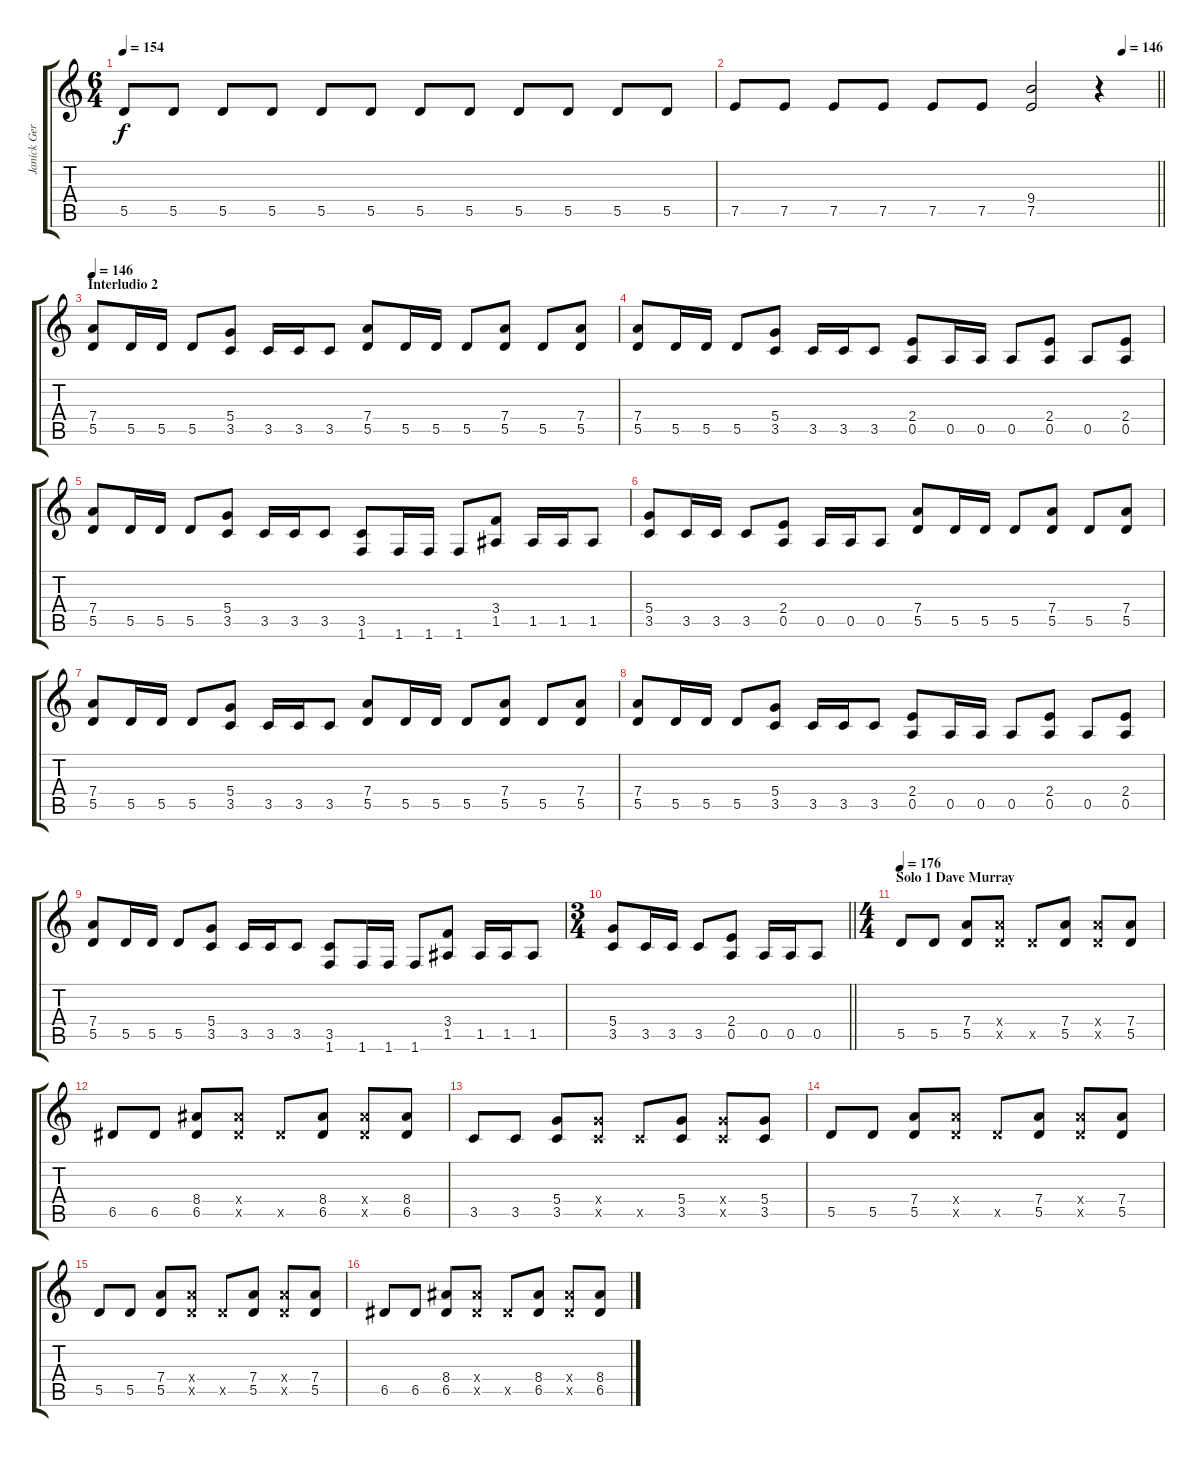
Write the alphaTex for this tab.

\track ("Janick Gers" "Janick Ger") {instrument distortionguitar}
\staff {score tabs}
\tuning (E4 B3 G3 D3 A2 E2) {hide}
\ts (6 4)
\tempo 154
\clef g2
\ks c
5.5.8{dy f} 5.5.8 5.5.8 5.5.8 5.5.8 5.5.8 5.5.8 5.5.8 5.5.8 5.5.8 5.5.8 5.5.8 |
\tempo (146 0.9166666666666666)
\barLineRight lightlight
7.5.8 7.5.8 7.5.8 7.5.8 7.5.8 7.5.8 (9.4 7.5).2 r.4 |
\section ("" "Interludio 2")
\tempo 146
(7.4 5.5).8 5.5.16 5.5.16 5.5.8 (5.4 3.5).8 3.5.16 3.5.16 3.5.8 (7.4 5.5).8 5.5.16 5.5.16 5.5.8 (7.4 5.5).8 5.5.8 (7.4 5.5).8 |
(7.4 5.5).8 5.5.16 5.5.16 5.5.8 (5.4 3.5).8 3.5.16 3.5.16 3.5.8 (2.4 0.5).8 0.5.16 0.5.16 0.5.8 (2.4 0.5).8 0.5.8 (2.4 0.5).8 |
(7.4 5.5).8 5.5.16 5.5.16 5.5.8 (5.4 3.5).8 3.5.16 3.5.16 3.5.8 (3.5 1.6).8 1.6.16 1.6.16 1.6.8 (3.4 1.5).8 1.5.16 1.5.16 1.5.8 |
(5.4 3.5).8 3.5.16 3.5.16 3.5.8 (2.4 0.5).8 0.5.16 0.5.16 0.5.8 (7.4 5.5).8 5.5.16 5.5.16 5.5.8 (7.4 5.5).8 5.5.8 (7.4 5.5).8 |
(7.4 5.5).8 5.5.16 5.5.16 5.5.8 (5.4 3.5).8 3.5.16 3.5.16 3.5.8 (7.4 5.5).8 5.5.16 5.5.16 5.5.8 (7.4 5.5).8 5.5.8 (7.4 5.5).8 |
(7.4 5.5).8 5.5.16 5.5.16 5.5.8 (5.4 3.5).8 3.5.16 3.5.16 3.5.8 (2.4 0.5).8 0.5.16 0.5.16 0.5.8 (2.4 0.5).8 0.5.8 (2.4 0.5).8 |
(7.4 5.5).8 5.5.16 5.5.16 5.5.8 (5.4 3.5).8 3.5.16 3.5.16 3.5.8 (3.5 1.6).8 1.6.16 1.6.16 1.6.8 (3.4 1.5).8 1.5.16 1.5.16 1.5.8 |
\ts (3 4)
\barLineRight lightlight
(5.4 3.5).8 3.5.16 3.5.16 3.5.8 (2.4 0.5).8 0.5.16 0.5.16 0.5.8 |
\ts (4 4)
\section ("" "Solo 1 Dave Murray")
\tempo 176
5.5.8 5.5.8 (7.4 5.5).8 (7.4{x} 5.5{x}).8 5.5{x}.8 (7.4 5.5).8 (7.4{x} 5.5{x}).8 (7.4 5.5).8 |
6.5.8 6.5.8 (8.4 6.5).8 (8.4{x} 6.5{x}).8 6.5{x}.8 (8.4 6.5).8 (8.4{x} 6.5{x}).8 (8.4 6.5).8 |
3.5.8 3.5.8 (5.4 3.5).8 (5.4{x} 3.5{x}).8 3.5{x}.8 (5.4 3.5).8 (5.4{x} 3.5{x}).8 (5.4 3.5).8 |
5.5.8 5.5.8 (7.4 5.5).8 (7.4{x} 5.5{x}).8 5.5{x}.8 (7.4 5.5).8 (7.4{x} 5.5{x}).8 (7.4 5.5).8 |
5.5.8 5.5.8 (7.4 5.5).8 (7.4{x} 5.5{x}).8 5.5{x}.8 (7.4 5.5).8 (7.4{x} 5.5{x}).8 (7.4 5.5).8 |
6.5.8 6.5.8 (8.4 6.5).8 (8.4{x} 6.5{x}).8 6.5{x}.8 (8.4 6.5).8 (8.4{x} 6.5{x}).8 (8.4 6.5).8
